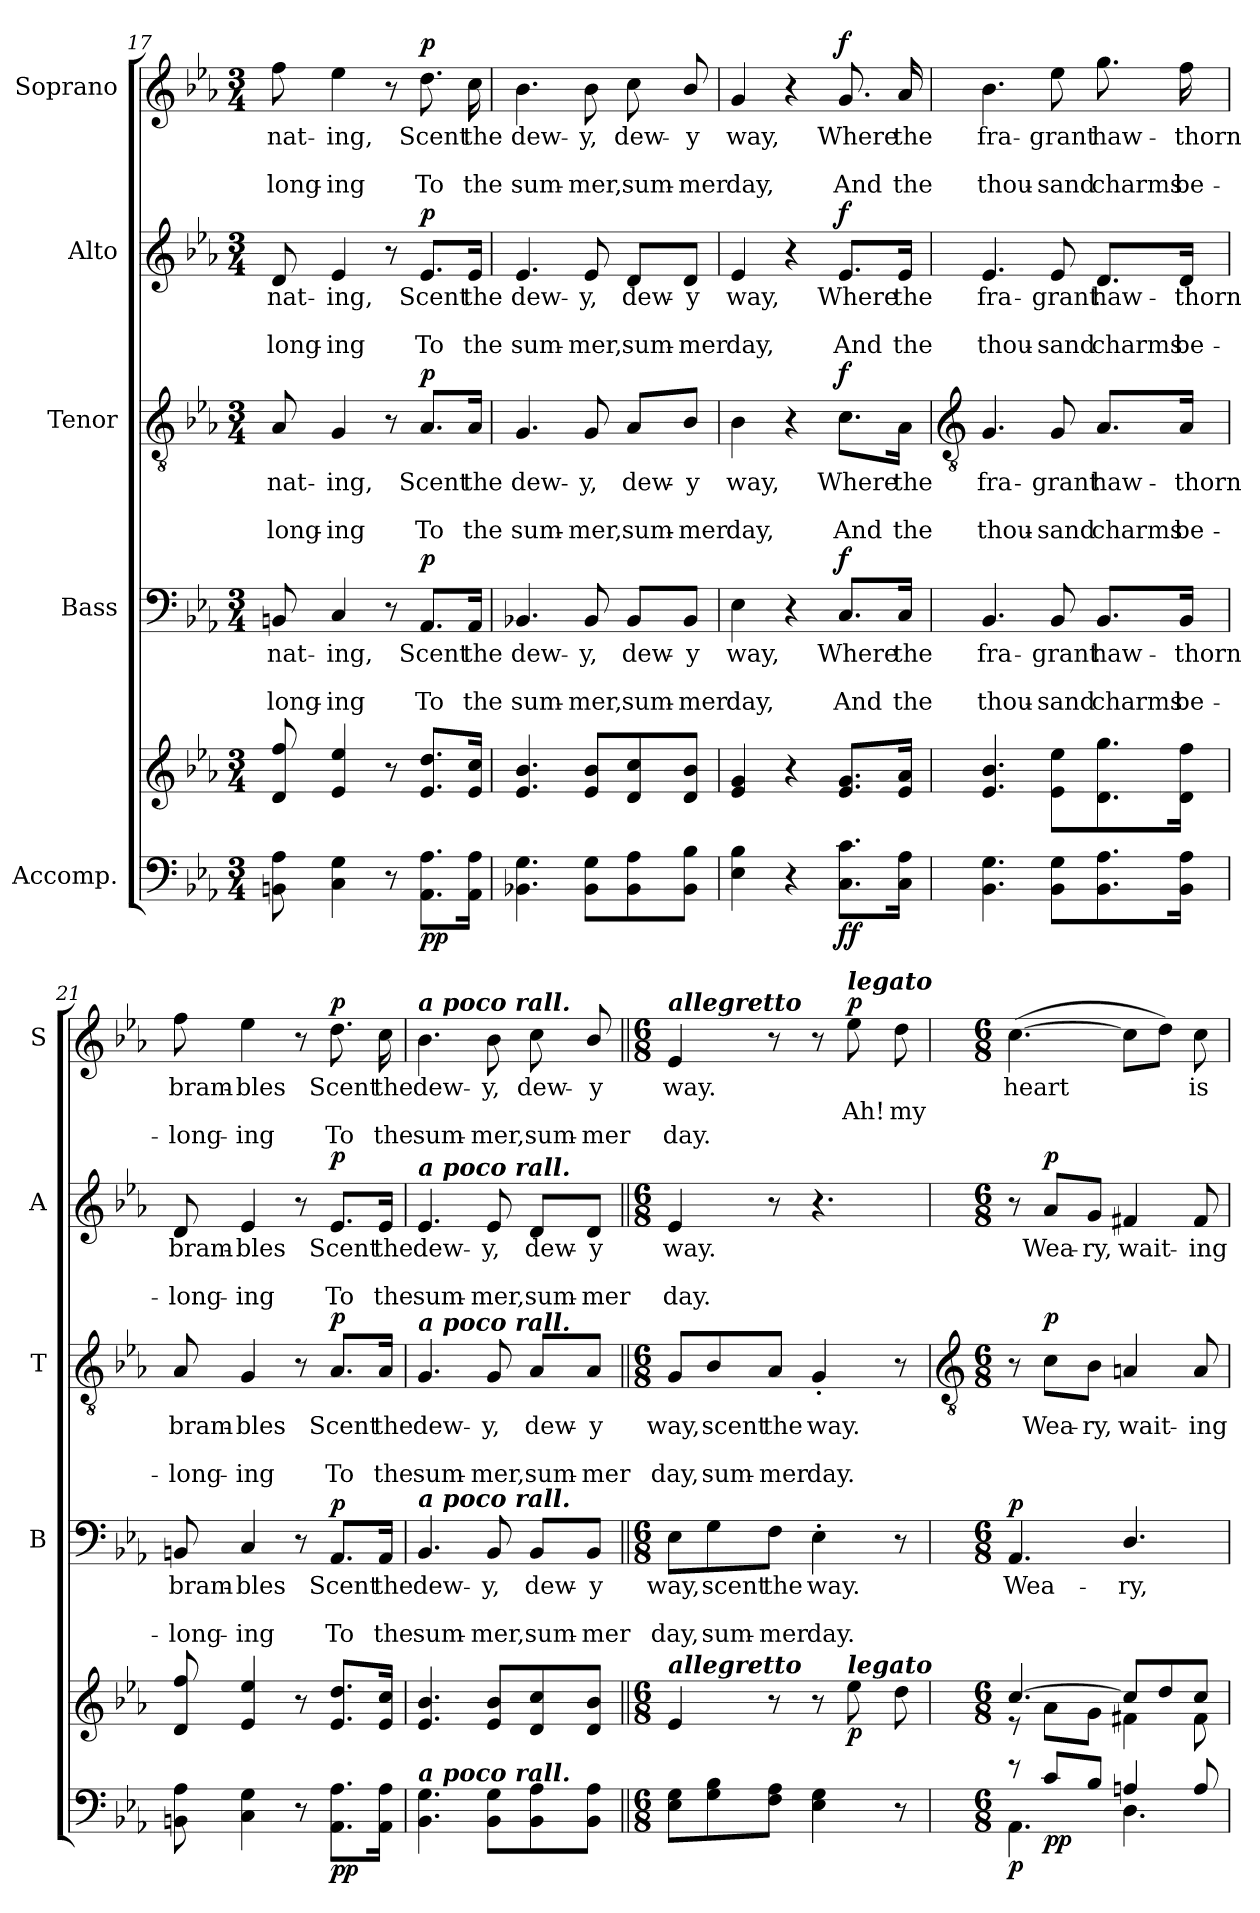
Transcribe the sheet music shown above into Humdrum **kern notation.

**kern	**kern	**dynam	**kern	**text	**text	**text	**dynam	**kern	**text	**text	**text	**dynam	**kern	**text	**text	**text	**dynam	**kern	**text	**text	**text	**dynam
*part5	*part5	*part5	*part4	*part4	*part4	*part4	*part4	*part3	*part3	*part3	*part3	*part3	*part2	*part2	*part2	*part2	*part2	*part1	*part1	*part1	*part1	*part1
*staff6	*staff5	*staff5/6	*staff4	*staff4	*staff4	*staff4	*staff4	*staff3	*staff3	*staff3	*staff3	*staff3	*staff2	*staff2	*staff2	*staff2	*staff2	*staff1	*staff1	*staff1	*staff1	*staff1
*I"Accomp.	*	*	*I"Bass	*	*	*	*	*I"Tenor	*	*	*	*	*I"Alto	*	*	*	*	*I"Soprano	*	*	*	*
*	*	*	*I'B	*	*	*	*	*I'T	*	*	*	*	*I'A	*	*	*	*	*I'S	*	*	*	*
*clefF4	*clefG2	*	*clefF4	*	*	*	*	*clefGv2	*	*	*	*	*clefG2	*	*	*	*	*clefG2	*	*	*	*
*k[b-e-a-]	*k[b-e-a-]	*	*k[b-e-a-]	*	*	*	*	*k[b-e-a-]	*	*	*	*	*k[b-e-a-]	*	*	*	*	*k[b-e-a-]	*	*	*	*
*E-:	*E-:	*	*E-:	*	*	*	*	*E-:	*	*	*	*	*E-:	*	*	*	*	*E-:	*	*	*	*
*M3/4	*M3/4	*	*M3/4	*	*	*	*	*M3/4	*	*	*	*	*M3/4	*	*	*	*	*M3/4	*	*	*	*
=17	=17	=17	=17	=17	=17	=17	=17	=17	=17	=17	=17	=17	=17	=17	=17	=17	=17	=17	=17	=17	=17	=17
!	!	!	!	!LO:LY:b	!	!LO:LY:b	!	!	!LO:LY:b	!	!LO:LY:b	!	!	!LO:LY:b	!	!LO:LY:b	!	!	!LO:LY:b	!	!LO:LY:b	!
8BBn 8A-	8d 8ff	.	8BBn	-nat-	.	-long-	.	8A-	-nat-	.	-long-	.	8d	-nat-	.	-long-	.	8ff	-nat-	.	-long-	.
!	!	!	!	!LO:LY:b	!	!LO:LY:b	!	!	!LO:LY:b	!	!LO:LY:b	!	!	!LO:LY:b	!	!LO:LY:b	!	!	!LO:LY:b	!	!LO:LY:b	!
4C 4G	4e- 4ee-	.	4C	-ing,	.	ing	.	4G	-ing,	.	ing	.	4e-	-ing,	.	ing	.	4ee-	-ing,	.	ing	.
8r	8r	.	8r	.	.	.	.	8r	.	.	.	.	8r	.	.	.	.	8r	.	.	.	.
!	!	!LO:DY:b=2	!	!LO:LY:b	!	!LO:LY:b	!	!	!LO:LY:b	!	!LO:LY:b	!	!	!LO:LY:b	!	!LO:LY:b	!	!	!LO:LY:b	!	!LO:LY:b	!
!	!	!LO:DY:n=1:b	!	!	!	!	!LO:DY:b	!	!	!	!	!LO:DY:b	!	!	!	!	!LO:DY:b	!	!	!	!	!LO:DY:b
8.AA- 8.A-L	8.e- 8.ddL	p p	8.AA-/L	Scent	.	To	p	8.A-/L	Scent	.	To	p	8.e-/L	Scent	.	To	p	8.dd	Scent	.	To	p
!	!	!	!	!LO:LY:b	!	!LO:LY:b	!	!	!LO:LY:b	!	!LO:LY:b	!	!	!LO:LY:b	!	!LO:LY:b	!	!	!LO:LY:b	!	!LO:LY:b	!
16AA- 16A-J	16e- 16ccJ	.	16AA-/Jk	the	.	the	.	16A-/Jk	the	.	the	.	16e-/Jk	the	.	the	.	16cc	the	.	the	.
=18	=18	=18	=18	=18	=18	=18	=18	=18	=18	=18	=18	=18	=18	=18	=18	=18	=18	=18	=18	=18	=18	=18
!	!	!	!	!LO:LY:b	!	!LO:LY:b	!	!	!LO:LY:b	!	!LO:LY:b	!	!	!LO:LY:b	!	!LO:LY:b	!	!	!LO:LY:b	!	!LO:LY:b	!
4.BB-X 4.G	4.e- 4.b-	.	4.BB-X	dew-	.	-sum-	.	4.G	dew-	.	-sum-	.	4.e-	dew-	.	-sum-	.	4.b-	dew-	.	-sum-	.
!	!	!	!	!LO:LY:b	!	!LO:LY:b	!	!	!LO:LY:b	!	!LO:LY:b	!	!	!LO:LY:b	!	!LO:LY:b	!	!	!LO:LY:b	!	!LO:LY:b	!
8BB- 8GL	8e- 8b-L	.	8BB-	-y,	.	mer,	.	8G	-y,	.	mer,	.	8e-	-y,	.	mer,	.	8b-	-y,	.	mer,	.
!	!	!	!	!LO:LY:b	!	!LO:LY:b	!	!	!LO:LY:b	!	!LO:LY:b	!	!	!LO:LY:b	!	!LO:LY:b	!	!	!LO:LY:b	!	!LO:LY:b	!
8BB- 8A-	8d 8cc	.	8BB-/L	dew-	.	-sum-	.	8A-/L	dew-	.	-sum-	.	8d/L	dew-	.	-sum-	.	8cc	dew-	.	-sum-	.
!	!	!	!	!LO:LY:b	!	!LO:LY:b	!	!	!LO:LY:b	!	!LO:LY:b	!	!	!LO:LY:b	!	!LO:LY:b	!	!	!LO:LY:b	!	!LO:LY:b	!
8BB- 8B-J	8d 8b-J	.	8BB-/J	-y	.	mer	.	8B-/J	-y	.	mer	.	8d/J	-y	.	mer	.	8b-/	-y	.	mer	.
=19	=19	=19	=19	=19	=19	=19	=19	=19	=19	=19	=19	=19	=19	=19	=19	=19	=19	=19	=19	=19	=19	=19
!	!	!	!	!LO:LY:b	!	!LO:LY:b	!	!	!LO:LY:b	!	!LO:LY:b	!	!	!LO:LY:b	!	!LO:LY:b	!	!	!LO:LY:b	!	!LO:LY:b	!
4E- 4B-	4e- 4g	.	4E-	way,	.	day,	.	4B-	way,	.	day,	.	4e-	way,	.	day,	.	4g	way,	.	day,	.
4r	4r	.	4r	.	.	.	.	4r	.	.	.	.	4r	.	.	.	.	4r	.	.	.	.
!	!	!LO:DY:b=2	!	!LO:LY:b	!	!LO:LY:b	!	!	!LO:LY:b	!	!LO:LY:b	!	!	!LO:LY:b	!	!LO:LY:b	!	!	!LO:LY:b	!	!LO:LY:b	!
!	!	!LO:DY:n=1:b	!	!	!	!	!LO:DY:b	!	!	!	!	!LO:DY:b	!	!	!	!	!LO:DY:b	!	!	!	!	!LO:DY:b
8.C 8.cL	8.e- 8.gL	f f	8.C/L	Where	.	And	f	8.c\L	Where	.	And	f	8.e-/L	Where	.	And	f	8.g	Where	.	And	f
!	!	!	!	!LO:LY:b	!	!LO:LY:b	!	!	!LO:LY:b	!	!LO:LY:b	!	!	!LO:LY:b	!	!LO:LY:b	!	!	!LO:LY:b	!	!LO:LY:b	!
16C 16A-J	16e- 16a-J	.	16C/Jk	the	.	the	.	16A-\Jk	the	.	the	.	16e-/Jk	the	.	the	.	16a-	the	.	the	.
!!LO:LB:g=z
=20	=20	=20	=20	=20	=20	=20	=20	=20	=20	=20	=20	=20	=20	=20	=20	=20	=20	=20	=20	=20	=20	=20
*	*	*	*	*	*	*	*	*clefGv2	*	*	*	*	*	*	*	*	*	*	*	*	*	*
!	!	!	!	!LO:LY:b	!	!LO:LY:b	!	!	!LO:LY:b	!	!LO:LY:b	!	!	!LO:LY:b	!	!LO:LY:b	!	!	!LO:LY:b	!	!LO:LY:b	!
4.BB- 4.G	4.e- 4.b-	.	4.BB-	fra-	.	-thou-	.	4.G	fra-	.	-thou-	.	4.e-	fra-	.	-thou-	.	4.b-	fra-	.	-thou-	.
!	!	!	!	!LO:LY:b	!	!LO:LY:b	!	!	!LO:LY:b	!	!LO:LY:b	!	!	!LO:LY:b	!	!LO:LY:b	!	!	!LO:LY:b	!	!LO:LY:b	!
8BB- 8GL	8e- 8ee-L	.	8BB-	-grant	.	sand	.	8G	-grant	.	sand	.	8e-	-grant	.	sand	.	8ee-	-grant	.	sand	.
!	!	!	!	!LO:LY:b	!	!LO:LY:b	!	!	!LO:LY:b	!	!LO:LY:b	!	!	!LO:LY:b	!	!LO:LY:b	!	!	!LO:LY:b	!	!LO:LY:b	!
8.BB- 8.A-	8.d 8.gg	.	8.BB-/L	haw-	.	-charms	.	8.A-/L	haw-	.	-charms	.	8.d/L	haw-	.	-charms	.	8.gg	haw-	.	-charms	.
!	!	!	!	!LO:LY:b	!	!LO:LY:b	!	!	!LO:LY:b	!	!LO:LY:b	!	!	!LO:LY:b	!	!LO:LY:b	!	!	!LO:LY:b	!	!LO:LY:b	!
16BB- 16A-J	16d 16ffJ	.	16BB-/Jk	thorn	.	be-	.	16A-/Jk	thorn	.	be-	.	16d/Jk	thorn	.	be-	.	16ff	thorn	.	be-	.
=21	=21	=21	=21	=21	=21	=21	=21	=21	=21	=21	=21	=21	=21	=21	=21	=21	=21	=21	=21	=21	=21	=21
!	!	!	!	!LO:LY:b	!	!LO:LY:b	!	!	!LO:LY:b	!	!LO:LY:b	!	!	!LO:LY:b	!	!LO:LY:b	!	!	!LO:LY:b	!	!LO:LY:b	!
8BBn 8A-	8d 8ff	.	8BBn	-bram-	.	-long-	.	8A-	-bram-	.	-long-	.	8d	-bram-	.	-long-	.	8ff	-bram-	.	-long-	.
!	!	!	!	!LO:LY:b	!	!LO:LY:b	!	!	!LO:LY:b	!	!LO:LY:b	!	!	!LO:LY:b	!	!LO:LY:b	!	!	!LO:LY:b	!	!LO:LY:b	!
4C 4G	4e- 4ee-	.	4C	-bles	.	ing	.	4G	-bles	.	ing	.	4e-	-bles	.	ing	.	4ee-	-bles	.	ing	.
8r	8r	.	8r	.	.	.	.	8r	.	.	.	.	8r	.	.	.	.	8r	.	.	.	.
!	!	!LO:DY:b=2	!	!LO:LY:b	!	!LO:LY:b	!	!	!LO:LY:b	!	!LO:LY:b	!	!	!LO:LY:b	!	!LO:LY:b	!	!	!LO:LY:b	!	!LO:LY:b	!
!	!	!LO:DY:n=1:b	!	!	!	!	!LO:DY:b	!	!	!	!	!LO:DY:b	!	!	!	!	!LO:DY:b	!	!	!	!	!LO:DY:b
8.AA- 8.A-L	8.e- 8.ddL	p p	8.AA-/L	Scent	.	To	p	8.A-/L	Scent	.	To	p	8.e-/L	Scent	.	To	p	8.dd	Scent	.	To	p
!	!	!	!	!LO:LY:b	!	!LO:LY:b	!	!	!LO:LY:b	!	!LO:LY:b	!	!	!LO:LY:b	!	!LO:LY:b	!	!	!LO:LY:b	!	!LO:LY:b	!
16AA- 16A-J	16e- 16ccJ	.	16AA-/Jk	the	.	the	.	16A-/Jk	the	.	the	.	16e-/Jk	the	.	the	.	16cc	the	.	the	.
=22	=22	=22	=22	=22	=22	=22	=22	=22	=22	=22	=22	=22	=22	=22	=22	=22	=22	=22	=22	=22	=22	=22
!	!	!	!	!	!	!	!	!	!	!	!	!	!	!	!	!	!	!LO:TX:a:Bi:t=a poco rall.	!	!	!	!
!	!	!	!	!	!	!	!	!	!	!	!	!	!LO:TX:a:Bi:t=a poco rall.	!	!	!	!	!	!	!	!	!
!	!	!	!	!	!	!	!	!LO:TX:a:Bi:t=a poco rall.	!	!	!	!	!	!	!	!	!	!	!	!	!	!
!	!	!	!LO:TX:a:Bi:t=a poco rall.	!	!	!	!	!	!	!	!	!	!	!	!	!	!	!	!	!	!	!
!LO:TX:a:Bi:t=a poco rall.	!	!	!	!	!	!	!	!	!	!	!	!	!	!	!	!	!	!	!	!	!	!
!	!	!	!	!LO:LY:b	!	!LO:LY:b	!	!	!LO:LY:b	!	!LO:LY:b	!	!	!LO:LY:b	!	!LO:LY:b	!	!	!LO:LY:b	!	!LO:LY:b	!
4.BB- 4.G	4.e- 4.b-	.	4.BB-	dew-	.	-sum-	.	4.G	dew-	.	-sum-	.	4.e-	dew-	.	-sum-	.	4.b-	dew-	.	-sum-	.
!	!	!	!	!LO:LY:b	!	!LO:LY:b	!	!	!LO:LY:b	!	!LO:LY:b	!	!	!LO:LY:b	!	!LO:LY:b	!	!	!LO:LY:b	!	!LO:LY:b	!
8BB- 8GL	8e- 8b-L	.	8BB-	-y,	.	mer,	.	8G	-y,	.	mer,	.	8e-	-y,	.	mer,	.	8b-	-y,	.	mer,	.
!	!	!	!	!LO:LY:b	!	!LO:LY:b	!	!	!LO:LY:b	!	!LO:LY:b	!	!	!LO:LY:b	!	!LO:LY:b	!	!	!LO:LY:b	!	!LO:LY:b	!
8BB- 8A-	8d 8cc	.	8BB-/L	dew-	.	-sum-	.	8A-/L	dew-	.	-sum-	.	8d/L	dew-	.	-sum-	.	8cc	dew-	.	-sum-	.
!	!	!	!	!LO:LY:b	!	!LO:LY:b	!	!	!LO:LY:b	!	!LO:LY:b	!	!	!LO:LY:b	!	!LO:LY:b	!	!	!LO:LY:b	!	!LO:LY:b	!
8BB- 8A-J	8d 8b-J	.	8BB-/J	-y	.	mer	.	8A-/J	-y	.	mer	.	8d/J	-y	.	mer	.	8b-/	-y	.	mer	.
=23||	=23||	=23||	=23||	=23||	=23||	=23||	=23||	=23||	=23||	=23||	=23||	=23||	=23||	=23||	=23||	=23||	=23||	=23||	=23||	=23||	=23||	=23||
*M6/8	*M6/8	*	*M6/8	*	*	*	*	*M6/8	*	*	*	*	*M6/8	*	*	*	*	*M6/8	*	*	*	*
*	*MM69	*	*	*	*	*	*	*	*	*	*	*	*	*	*	*	*	*MM69	*	*	*	*
!	!	!	!	!	!	!	!	!	!	!	!	!	!	!	!	!	!	!LO:TX:a:Bi:t=allegretto	!	!	!	!
!	!LO:TX:a:Bi:t=allegretto	!	!	!	!	!	!	!	!	!	!	!	!	!	!	!	!	!	!	!	!	!
!	!	!	!	!LO:LY:b	!	!LO:LY:b	!	!	!LO:LY:b	!	!LO:LY:b	!	!	!LO:LY:b	!	!LO:LY:b	!	!	!LO:LY:b	!	!LO:LY:b	!
8E- 8GL	4e-	.	8E-\L	way,	.	day,	.	8G/L	way,	.	day,	.	4e-	way.	.	day.	.	4e-	way.	.	day.	.
!	!	!	!	!LO:LY:b	!	!LO:LY:b	!	!	!LO:LY:b	!	!LO:LY:b	!	!	!	!	!	!	!	!	!	!	!
8G 8B-	.	.	8G\	scent	.	sum-	.	8B-/	scent	.	sum-	.	.	.	.	.	.	.	.	.	.	.
!	!	!	!	!LO:LY:b	!	!LO:LY:b	!	!	!LO:LY:b	!	!LO:LY:b	!	!	!	!	!	!	!	!	!	!	!
8F 8A-J	8r	.	8F\J	-the	.	mer	.	8A-/J	-the	.	mer	.	8r	.	.	.	.	8r	.	.	.	.
!	!	!	!	!LO:LY:b	!	!LO:LY:b	!	!	!LO:LY:b	!	!LO:LY:b	!	!	!	!	!	!	!	!	!	!	!
4E- 4G	8r	.	4E-'	way.	.	day.	.	4G'	way.	.	day.	.	4.r	.	.	.	.	8r	.	.	.	.
!	!	!	!	!	!	!	!	!	!	!	!	!	!	!	!	!	!	!LO:TX:a:Bi:t=legato	!	!	!	!
!	!LO:TX:a:Bi:t=legato	!	!	!	!	!	!	!	!	!	!	!	!	!	!	!	!	!	!	!	!	!
!	!	!LO:DY:b	!	!	!	!	!	!	!	!	!	!	!	!	!	!	!	!	!	!LO:LY:b	!	!LO:DY:b
.	8ee-	p	.	.	.	.	.	.	.	.	.	.	.	.	.	.	.	8ee-	.	Ah!	.	p
!	!	!	!	!	!	!	!	!	!	!	!	!	!	!	!	!	!	!	!	!LO:LY:b	!	!
8r	8dd	.	8r	.	.	.	.	8r	.	.	.	.	.	.	.	.	.	8dd	.	my	.	.
!!LO:LB:g=z
=24	=24	=24	=24	=24	=24	=24	=24	=24	=24	=24	=24	=24	=24	=24	=24	=24	=24	=24	=24	=24	=24	=24
*	*	*	*	*	*	*	*	*clefGv2	*	*	*	*	*	*	*	*	*	*	*	*	*	*
*M6/8	*M6/8	*	*M6/8	*	*	*	*	*M6/8	*	*	*	*	*M6/8	*	*	*	*	*M6/8	*	*	*	*
*^	*^	*	*	*	*	*	*	*	*	*	*	*	*	*	*	*	*	*	*	*	*	*
!	!	!	!	!LO:DY:b=2	!	!LO:LY:b	!	!	!LO:DY:b	!	!	!	!	!	!	!	!	!	!	!	!LO:LY:b	!	!	!
8r	4.AA-\	[4.cc/	8r	p	4.AA-	Wea-	.	.	p	8r	.	.	.	.	8r	.	.	.	.	(>[4.cc	heart	.	.	.
!	!	!	!	!LO:DY:b=2	!	!	!	!	!	!	!LO:LY:b	!	!	!	!	!LO:LY:b	!	!	!	!	!	!	!	!
!	!	!	!	!LO:DY:n=1:b	!	!	!	!	!	!	!	!	!	!LO:DY:b	!	!	!	!	!LO:DY:b	!	!	!	!	!
8c/L	.	.	8a-\L	p p	.	.	.	.	.	8c\L	Wea-	.	.	p	8a-/L	Wea-	.	.	p	.	.	.	.	.
!	!	!	!	!	!	!	!	!	!	!	!LO:LY:b	!	!	!	!	!LO:LY:b	!	!	!	!	!	!	!	!
8B-/J	.	.	8g\J	.	.	.	.	.	.	8B-\J	-ry,	.	.	.	8g/J	-ry,	.	.	.	.	.	.	.	.
!	!	!	!	!	!	!LO:LY:b	!	!	!	!	!LO:LY:b	!	!	!	!	!LO:LY:b	!	!	!	!	!	!	!	!
4An/	4.D\	8cc/L]	4f#X\	.	4.D/	-ry,	.	.	.	4An	wait-	.	.	.	4f#X	wait-	.	.	.	8ccL]	.	.	.	.
.	.	8dd/	.	.	.	.	.	.	.	.	.	.	.	.	.	.	.	.	.	8ddJ)	.	.	.	.
!	!	!	!	!	!	!	!	!	!	!	!LO:LY:b	!	!	!	!	!LO:LY:b	!	!	!	!	!LO:LY:b	!	!	!
8A/	.	8cc/J	8f#\	.	.	.	.	.	.	8A	-ing	.	.	.	8f#	-ing	.	.	.	8cc	is	.	.	.
*v	*v	*	*	*	*	*	*	*	*	*	*	*	*	*	*	*	*	*	*	*	*	*	*	*
*	*v	*v	*	*	*	*	*	*	*	*	*	*	*	*	*	*	*	*	*	*	*	*	*
=	=	=	=	=	=	=	=	=	=	=	=	=	=	=	=	=	=	=	=	=	=	=
*-	*-	*-	*-	*-	*-	*-	*-	*-	*-	*-	*-	*-	*-	*-	*-	*-	*-	*-	*-	*-	*-	*-
